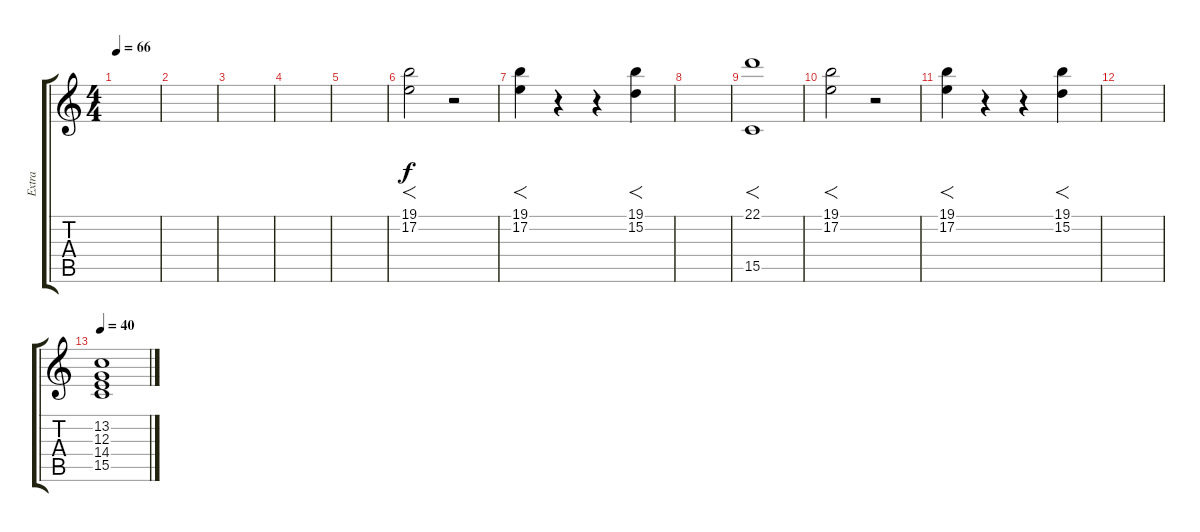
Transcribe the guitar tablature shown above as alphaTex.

\track ("Extra" "Extra") {instrument stringensemble1}
\staff {score tabs}
\tuning (E4 B3 G3 D3 A2 E2) {hide}
\ts (4 4)
\tempo 66
\clef g2
\ks c
|
|
|
|
|
(19.1 17.2).2{f} r.2 |
(19.1 17.2).4{f} r.4 r.4 (19.1 15.2).4{f} |
|
(22.1 15.5).1{f} |
(19.1 17.2).2{f} r.2 |
(19.1 17.2).4{f} r.4 r.4 (19.1 15.2).4{f} |
|
\tempo 40
(13.2 12.3 14.4 15.5).1
